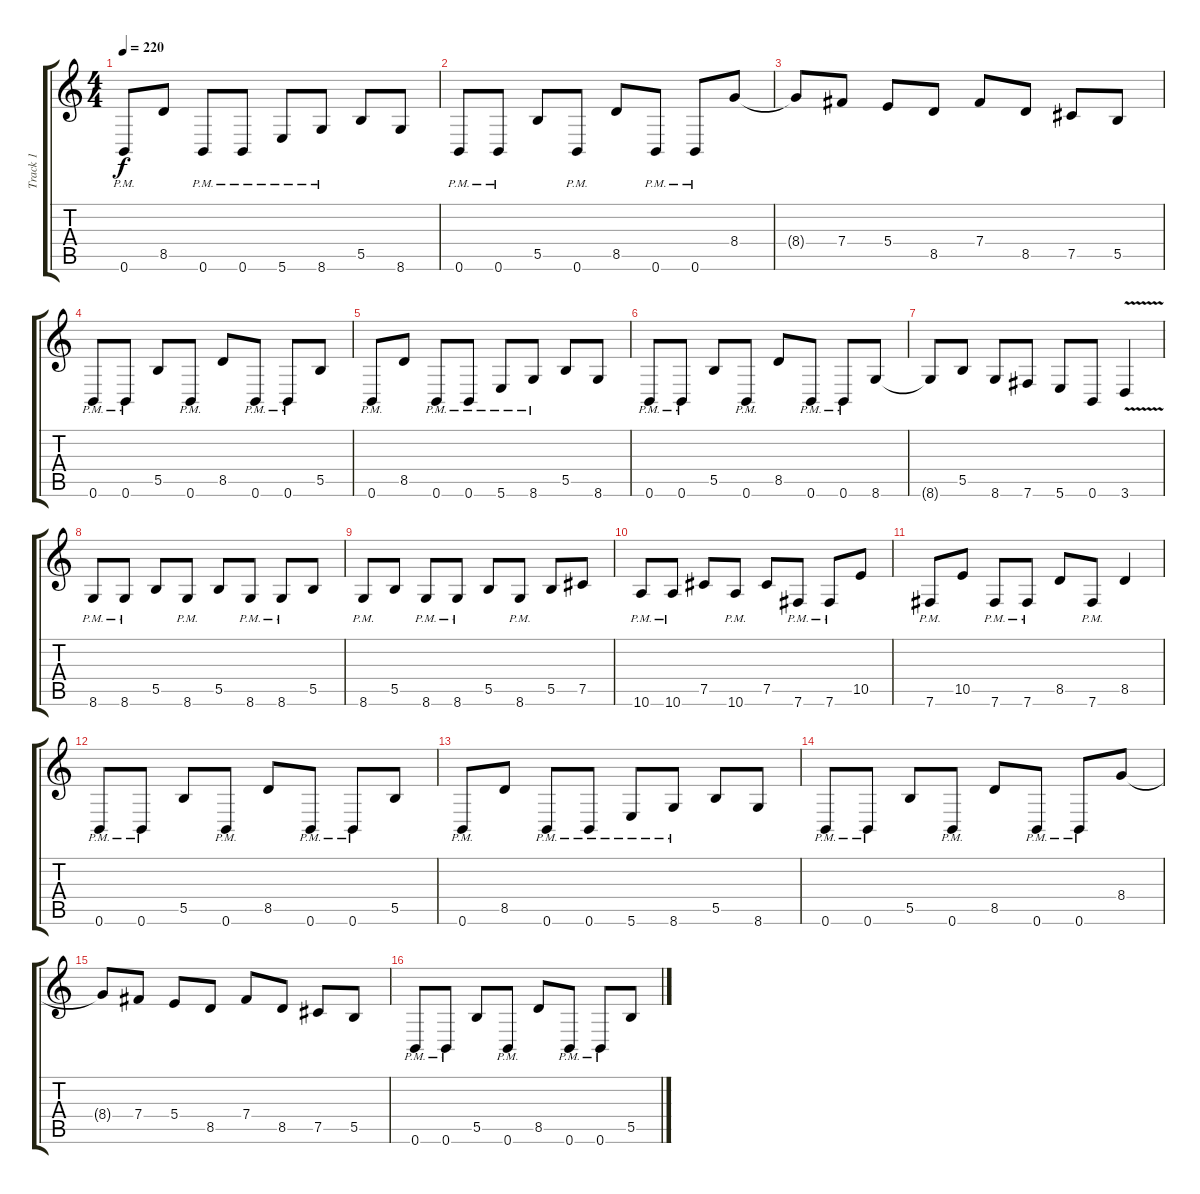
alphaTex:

\track ("Track 1" "Track 1") {instrument overdrivenguitar}
\staff {score tabs}
\tuning (Db4 Ab3 E3 B2 Gb2 B1) {hide}
\ts (4 4)
\tempo 220
\clef g2
\ks c
0.6{pm}.8{dy f} 8.5.8 0.6{pm}.8 0.6{pm}.8 5.6{pm}.8 8.6{pm}.8 5.5.8 8.6.8 |
0.6{pm}.8 0.6{pm}.8 5.5.8 0.6{pm}.8 8.5.8 0.6{pm}.8 0.6{pm}.8 8.4.8 |
8.4{t}.8 7.4.8 5.4.8 8.5.8 7.4.8 8.5.8 7.5.8 5.5.8 |
0.6{pm}.8 0.6{pm}.8 5.5.8 0.6{pm}.8 8.5.8 0.6{pm}.8 0.6{pm}.8 5.5.8 |
0.6{pm}.8 8.5.8 0.6{pm}.8 0.6{pm}.8 5.6{pm}.8 8.6{pm}.8 5.5.8 8.6.8 |
0.6{pm}.8 0.6{pm}.8 5.5.8 0.6{pm}.8 8.5.8 0.6{pm}.8 0.6{pm}.8 8.6.8 |
8.6{t}.8 5.5.8 8.6.8 7.6.8 5.6.8 0.6.8 3.6{v}.4 |
8.6{pm}.8 8.6{pm}.8 5.5.8 8.6{pm}.8 5.5.8 8.6{pm}.8 8.6{pm}.8 5.5.8 |
8.6{pm}.8 5.5.8 8.6{pm}.8 8.6{pm}.8 5.5.8 8.6{pm}.8 5.5.8 7.5.8 |
10.6{pm}.8 10.6{pm}.8 7.5.8 10.6{pm}.8 7.5.8 7.6{pm}.8 7.6{pm}.8 10.5.8 |
7.6{pm}.8 10.5.8 7.6{pm}.8 7.6{pm}.8 8.5.8 7.6{pm}.8 8.5.4 |
0.6{pm}.8 0.6{pm}.8 5.5.8 0.6{pm}.8 8.5.8 0.6{pm}.8 0.6{pm}.8 5.5.8 |
0.6{pm}.8 8.5.8 0.6{pm}.8 0.6{pm}.8 5.6{pm}.8 8.6{pm}.8 5.5.8 8.6.8 |
0.6{pm}.8 0.6{pm}.8 5.5.8 0.6{pm}.8 8.5.8 0.6{pm}.8 0.6{pm}.8 8.4.8 |
8.4{t}.8 7.4.8 5.4.8 8.5.8 7.4.8 8.5.8 7.5.8 5.5.8 |
0.6{pm}.8 0.6{pm}.8 5.5.8 0.6{pm}.8 8.5.8 0.6{pm}.8 0.6{pm}.8 5.5.8
